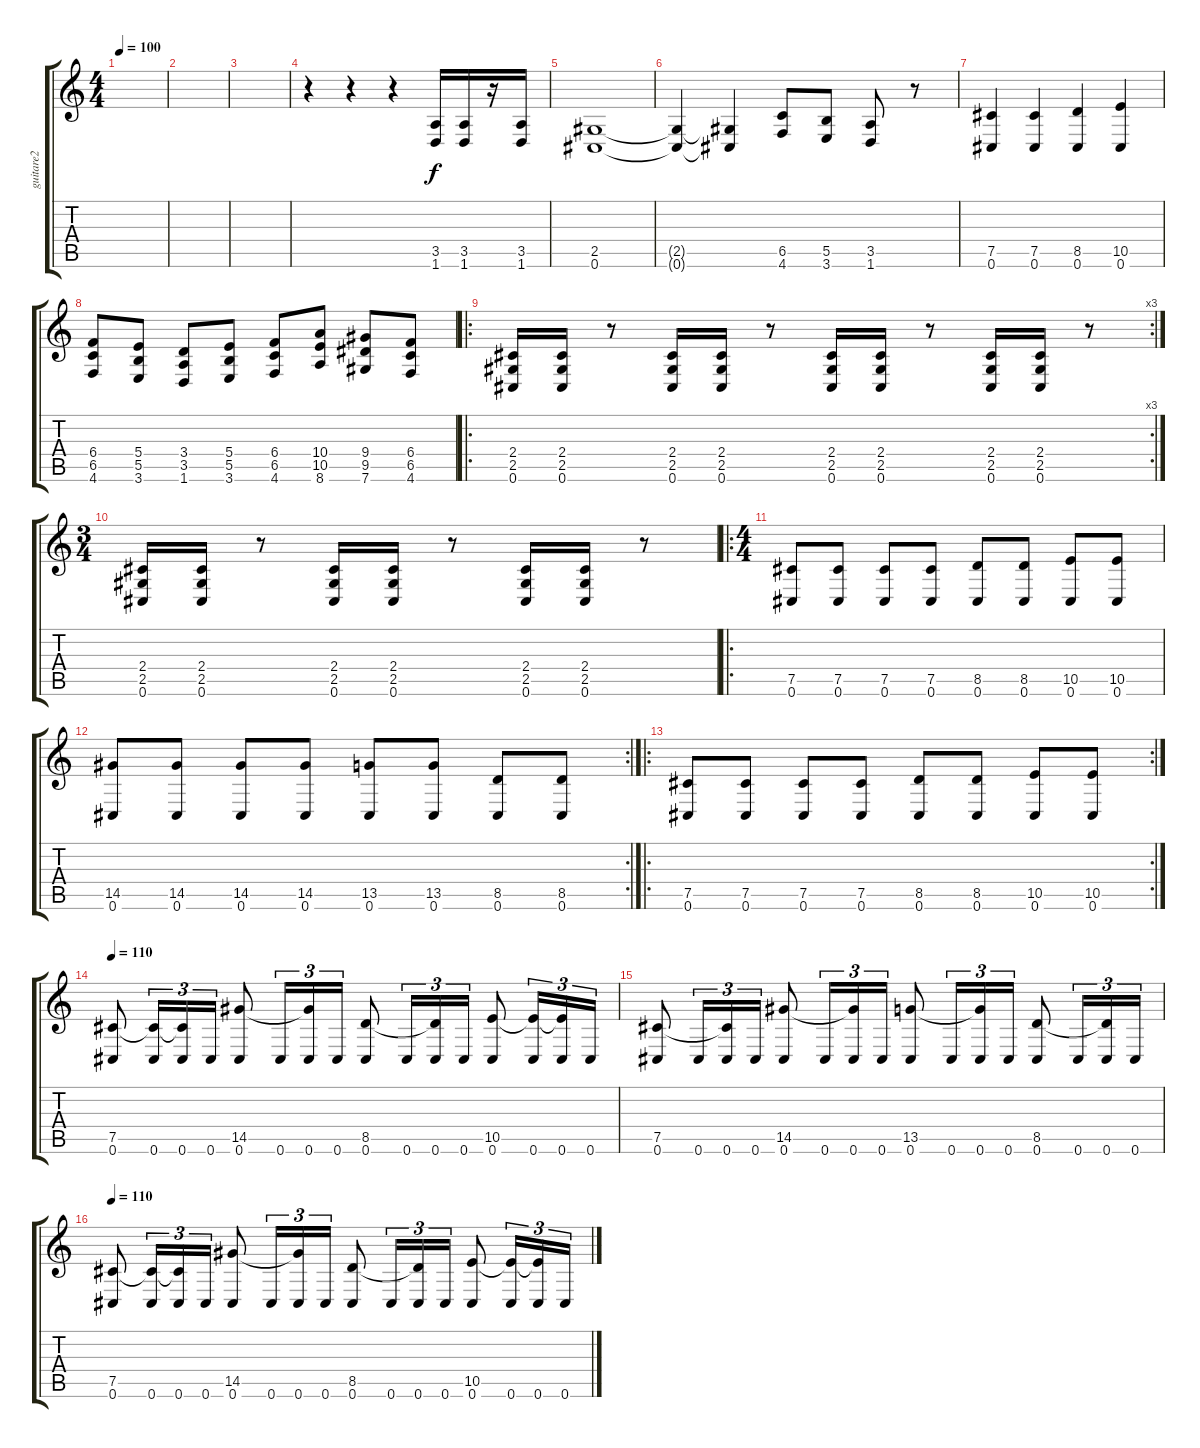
\track ("guitare2" "guitare2") {instrument distortionguitar}
\staff {score tabs}
\tuning (Db4 Ab3 E3 B2 Gb2 Db2) {hide}
\ts (4 4)
\tempo 100
\clef g2
\ks c
|
|
|
r.4 r.4 r.4 (3.5 1.6).16 (3.5 1.6).16 r.16 (3.5 1.6).16 |
(2.5 0.6).1 |
(2.5{t} 0.6{t}).4 (2.5{t} 0.6{t}).4 (6.5 4.6).8 (5.5 3.6).8 (3.5 1.6).8 r.8 |
(7.5 0.6).4 (7.5 0.6).4 (8.5 0.6).4 (10.5 0.6).4 |
(6.4 6.5 4.6).8 (5.4 5.5 3.6).8 (3.4 3.5 1.6).8 (5.4 5.5 3.6).8 (6.4 6.5 4.6).8 (10.4 10.5 8.6).8 (9.4 9.5 7.6).8 (6.4 6.5 4.6).8 |
\ro
\rc 3
(2.4 2.5 0.6).16 (2.4 2.5 0.6).16 r.8 (2.4 2.5 0.6).16 (2.4 2.5 0.6).16 r.8 (2.4 2.5 0.6).16 (2.4 2.5 0.6).16 r.8 (2.4 2.5 0.6).16 (2.4 2.5 0.6).16 r.8 |
\ts (3 4)
(2.4 2.5 0.6).16 (2.4 2.5 0.6).16 r.8 (2.4 2.5 0.6).16 (2.4 2.5 0.6).16 r.8 (2.4 2.5 0.6).16 (2.4 2.5 0.6).16 r.8 |
\ro
\ts (4 4)
(7.5 0.6).8 (7.5 0.6).8 (7.5 0.6).8 (7.5 0.6).8 (8.5 0.6).8 (8.5 0.6).8 (10.5 0.6).8 (10.5 0.6).8 |
\rc 2
(14.5 0.6).8 (14.5 0.6).8 (14.5 0.6).8 (14.5 0.6).8 (13.5 0.6).8 (13.5 0.6).8 (8.5 0.6).8 (8.5 0.6).8 |
\ro
\rc 2
(7.5 0.6).8 (7.5 0.6).8 (7.5 0.6).8 (7.5 0.6).8 (8.5 0.6).8 (8.5 0.6).8 (10.5 0.6).8 (10.5 0.6).8 |
\tempo 110
(7.5 0.6).8 (7.5{t} 0.6).16{tu (3 2)} (7.5{t} 0.6).16{tu (3 2)} 0.6.16{tu (3 2)} (14.5 0.6).8 0.6.16{tu (3 2)} (14.5{t} 0.6).16{tu (3 2)} 0.6.16{tu (3 2)} (8.5 0.6).8 0.6.16{tu (3 2)} (8.5{t} 0.6).16{tu (3 2)} 0.6.16{tu (3 2)} (10.5 0.6).8 (10.5{t} 0.6).16{tu (3 2)} (10.5{t} 0.6).16{tu (3 2)} 0.6.16{tu (3 2)} |
(7.5 0.6).8 0.6.16{tu (3 2)} (7.5{t} 0.6).16{tu (3 2)} 0.6.16{tu (3 2)} (14.5 0.6).8 0.6.16{tu (3 2)} (14.5{t} 0.6).16{tu (3 2)} 0.6.16{tu (3 2)} (13.5 0.6).8 0.6.16{tu (3 2)} (13.5{t} 0.6).16{tu (3 2)} 0.6.16{tu (3 2)} (8.5 0.6).8 0.6.16{tu (3 2)} (8.5{t} 0.6).16{tu (3 2)} 0.6.16{tu (3 2)} |
\tempo 110
(7.5 0.6).8 (7.5{t} 0.6).16{tu (3 2)} (7.5{t} 0.6).16{tu (3 2)} 0.6.16{tu (3 2)} (14.5 0.6).8 0.6.16{tu (3 2)} (14.5{t} 0.6).16{tu (3 2)} 0.6.16{tu (3 2)} (8.5 0.6).8 0.6.16{tu (3 2)} (8.5{t} 0.6).16{tu (3 2)} 0.6.16{tu (3 2)} (10.5 0.6).8 (10.5{t} 0.6).16{tu (3 2)} (10.5{t} 0.6).16{tu (3 2)} 0.6.16{tu (3 2)}
